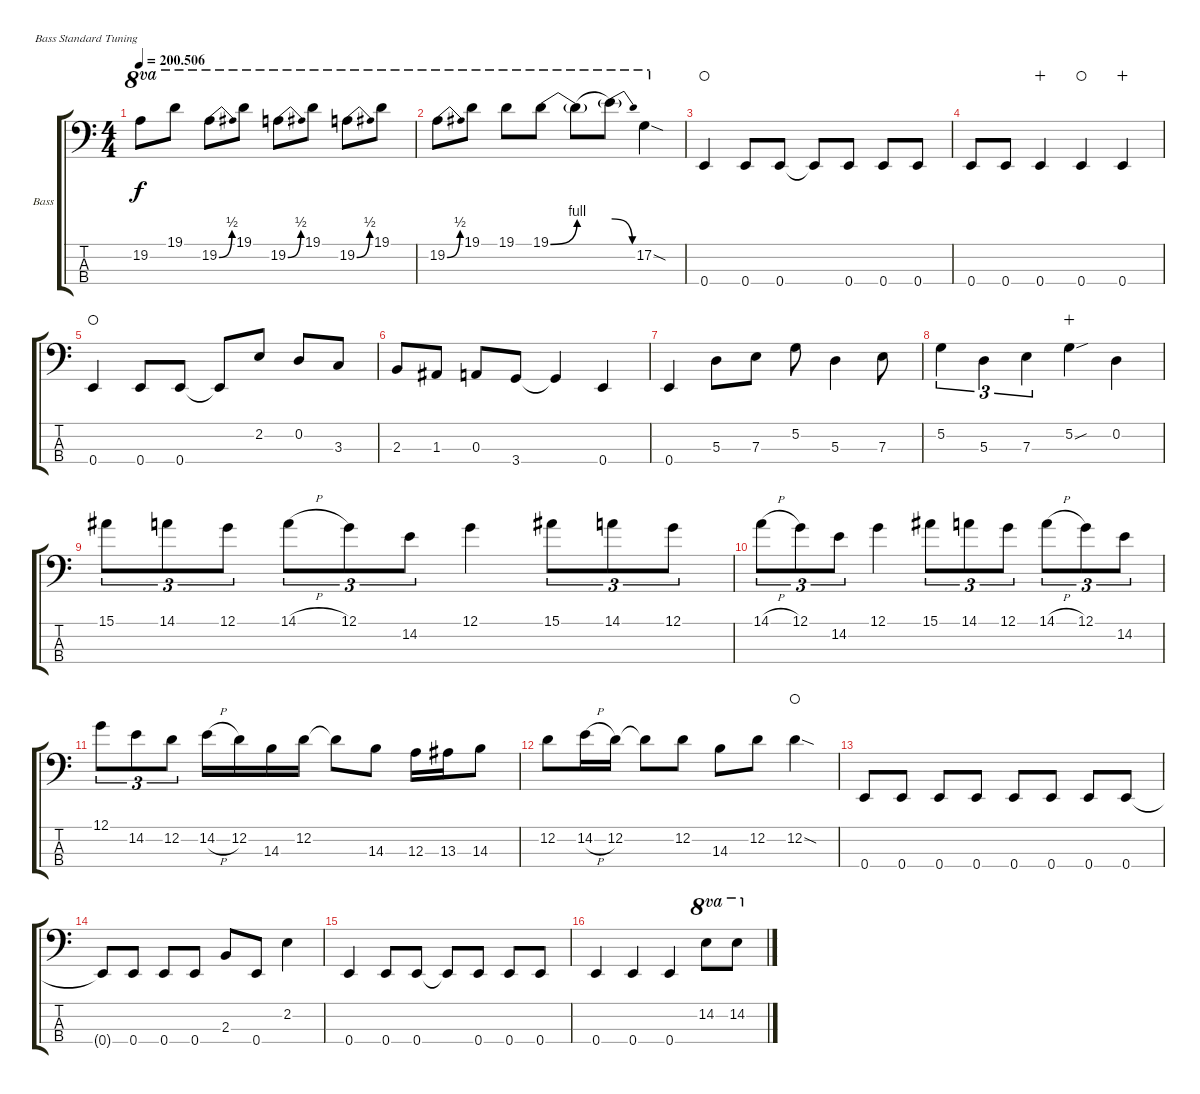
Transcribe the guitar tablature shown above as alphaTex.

\bracketExtendMode groupsimilarinstruments
\firstSystemTrackNameOrientation horizontal
\otherSystemsTrackNameOrientation horizontal
\track ("Bass" "Bass") {instrument distortionguitar}
\staff {score tabs}
\tuning (G2 D2 A1 E1)
\ts (4 4)
\tempo
200.506
\accidentals auto
\clef f4
\ottava regular
\simile none
\ks c
19.2{t}.8{ot 8va dy f} 19.1.8{ot 8va} 19.2{be (bend 0 0 60 2)}.8{ot 8va} 19.1.8{ot 8va} 19.2{be (bend 0 0 60 2)}.8{ot 8va} 19.1.8{ot 8va} 19.2{be (bend 0 0 60 2)}.8{ot 8va} 19.1.8{ot 8va} |
19.2{be (bend 0 0 60 2)}.8{ot 8va} 19.1.8{ot 8va} 19.1.8{ot 8va} 19.1{be (bend 7.8 0 38.4 4)}.8{ot 8va} 19.1{be (hold 0 0 60 0) t}.8{ot 8va} 19.1{be (release 9 4 47.4 0) t}.8{ot 8va} 17.2{sod}.4{ot 8va} |
0.4.4{waho} 0.4.8 0.4.8 0.4{t}.8 0.4.8 0.4.8 0.4.8 |
0.4.8 0.4.8 0.4.4{wahc} 0.4.4{waho} 0.4.4{wahc} |
0.4.4{waho} 0.4.8 0.4.8 0.4{t}.8 2.2.8 0.2.8 3.3.8 |
2.3.8 1.3.8 0.3.8 3.4.8 3.4{t}.4 0.4.4 |
0.4.4 5.3.8 7.3.8 5.2.8 5.3.4 7.3.8 |
5.2.4{tu (3 2)} 5.3.4{tu (3 2)} 7.3.4{tu (3 2)} 5.2{sou}.4{wahc} 0.2.4 |
15.1.8{tu (3 2)} 14.1.8{tu (3 2)} 12.1.8{tu (3 2)} 14.1{h}.8{tu (3 2)} 12.1.8{tu (3 2)} 14.2.8{tu (3 2)} 12.1.4 15.1.8{tu (3 2)} 14.1.8{tu (3 2)} 12.1.8{tu (3 2)} |
14.1{h}.8{tu (3 2)} 12.1.8{tu (3 2)} 14.2.8{tu (3 2)} 12.1.4 15.1.8{tu (3 2)} 14.1.8{tu (3 2)} 12.1.8{tu (3 2)} 14.1{h}.8{tu (3 2)} 12.1.8{tu (3 2)} 14.2.8{tu (3 2)} |
12.1.8{tu (3 2)} 14.2.8{tu (3 2)} 12.2.8{tu (3 2)} 14.2{h}.16 12.2.16 14.3.16 12.2.16 12.2{t}.8 14.3.8 12.3.16 13.3.16 14.3.8 |
12.2.8 14.2{h}.16 12.2.16 12.2{t}.8 12.2.8 14.3.8 12.2.8 12.2{sod}.4{waho} |
0.4.8 0.4.8 0.4.8 0.4.8 0.4.8 0.4.8 0.4.8 0.4.8 |
0.4{t}.8 0.4.8 0.4.8 0.4.8 2.3.8 0.4.8 2.2.4 |
0.4.4 0.4.8 0.4.8 0.4{t}.8 0.4.8 0.4.8 0.4.8 |
0.4.4 0.4.4 0.4.4 14.2.8{ot 8va} 14.2.8{ot 8va}
